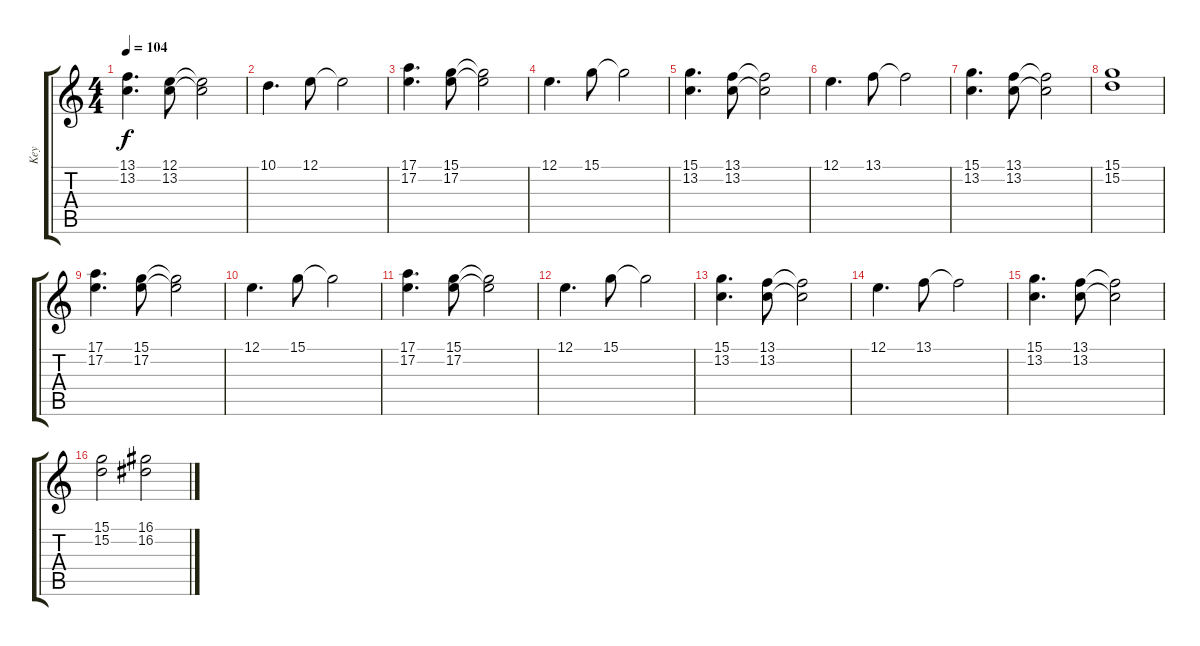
\track ("Key" "Key") {instrument sitar}
\staff {score tabs}
\tuning (E4 B3 G3 D3 A2 E2) {hide}
\ts (4 4)
\tempo 104
\clef g2
\ks c
(13.1 13.2).4{d dy f} (12.1 13.2).8 (12.1{t} 13.2{t}).2 |
10.1.4{d} 12.1.8 12.1{t}.2 |
(17.1 17.2).4{d} (15.1 17.2).8 (15.1{t} 17.2{t}).2 |
12.1.4{d} 15.1.8 15.1{t}.2 |
(15.1 13.2).4{d} (13.1 13.2).8 (13.1{t} 13.2{t}).2 |
12.1.4{d} 13.1.8 13.1{t}.2 |
(15.1 13.2).4{d} (13.1 13.2).8 (13.1{t} 13.2{t}).2 |
(15.1 15.2).1 |
(17.1 17.2).4{d} (15.1 17.2).8 (15.1{t} 17.2{t}).2 |
12.1.4{d} 15.1.8 15.1{t}.2 |
(17.1 17.2).4{d} (15.1 17.2).8 (15.1{t} 17.2{t}).2 |
12.1.4{d} 15.1.8 15.1{t}.2 |
(15.1 13.2).4{d} (13.1 13.2).8 (13.1{t} 13.2{t}).2 |
12.1.4{d} 13.1.8 13.1{t}.2 |
(15.1 13.2).4{d} (13.1 13.2).8 (13.1{t} 13.2{t}).2 |
(15.1 15.2).2 (16.1 16.2).2
